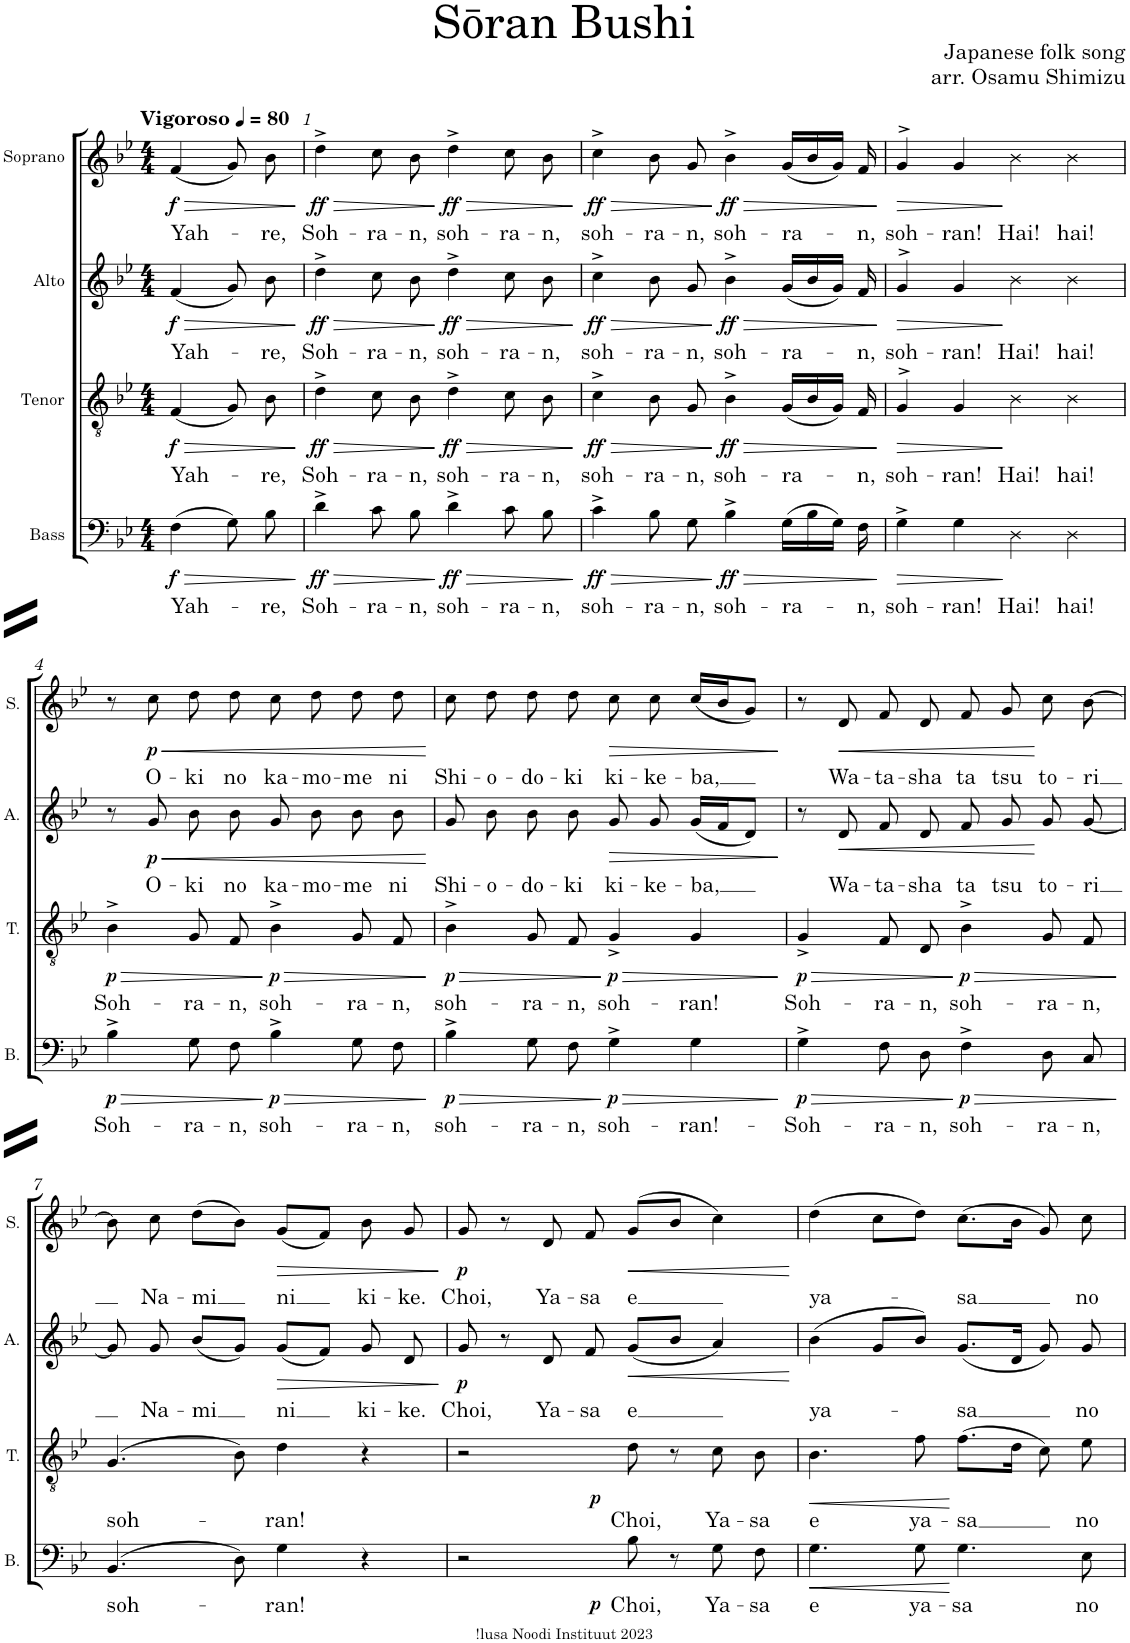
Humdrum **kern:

**kern	**text	**dynam	**kern	**text	**dynam	**kern	**text	**dynam	**kern	**text	**dynam
*part4	*part4	*part4	*part3	*part3	*part3	*part2	*part2	*part2	*part1	*part1	*part1
*staff4	*staff4	*staff4	*staff3	*staff3	*staff3	*staff2	*staff2	*staff2	*staff1	*staff1	*staff1
*I"Bass	*	*	*I"Tenor	*	*	*I"Alto	*	*	*I"Soprano	*	*
*I'B.	*	*	*I'T.	*	*	*I'A.	*	*	*I'S.	*	*
*clefF4	*	*	*clefGv2	*	*	*clefG2	*	*	*clefG2	*	*
*k[b-e-]	*	*	*k[b-e-]	*	*	*k[b-e-]	*	*	*k[b-e-]	*	*
*M4/4	*	*	*M4/4	*	*	*M4/4	*	*	*M4/4	*	*
*MM80	*	*	*MM80	*	*	*MM80	*	*	*MM80	*	*
=	=	=	=	=	=	=	=	=	=	=	=
!	!	!	!	!	!	!	!	!	!LO:TX:a:B:t=Vigoroso	!	!
!	!LO:LY:b	!LO:HP:b	!	!LO:LY:b	!LO:HP:b	!	!LO:LY:b	!LO:HP:b	!	!LO:LY:b	!LO:HP:b
!	!	!LO:DY:n=1:b	!	!	!LO:DY:n=1:b	!	!	!LO:DY:n=1:b	!	!	!LO:DY:n=1:b
(4F\	Yah-	> f	(4F/	Yah-	> f	(4f/	Yah-	> f	(4f/	Yah-	> f
8G\)	.	.	8G/)	.	.	8g/)	.	.	8g/)	.	.
!	!LO:LY:b	!	!	!LO:LY:b	!	!	!LO:LY:b	!	!	!LO:LY:b	!
8B-\	-re,	.	8B-\	-re,	.	8b-\	-re,	.	8b-\	-re,	.
.	.	]	.	.	]	.	.	]	.	.	]
=1	=1	=1	=1	=1	=1	=1	=1	=1	=1	=1	=1
!	!LO:LY:b	!LO:HP:b	!	!LO:LY:b	!LO:HP:b	!	!LO:LY:b	!LO:HP:b	!	!LO:LY:b	!LO:HP:b
!	!	!LO:DY:n=1:b	!	!	!LO:DY:n=1:b	!	!	!LO:DY:n=1:b	!	!	!LO:DY:n=1:b
4d^\	Soh-	> ff	4d^\	Soh-	> ff	4dd^\	Soh-	> ff	4dd^\	Soh-	> ff
!	!LO:LY:b	!	!	!LO:LY:b	!	!	!LO:LY:b	!	!	!LO:LY:b	!
8c\	-ra-	.	8c\	-ra-	.	8cc\	-ra-	.	8cc\	-ra-	.
!	!LO:LY:b	!	!	!LO:LY:b	!	!	!LO:LY:b	!	!	!LO:LY:b	!
8B-\	-n,	.	8B-\	-n,	.	8b-\	-n,	.	8b-\	-n,	.
!	!LO:LY:b	!LO:HP:n=1:b	!	!LO:LY:b	!LO:HP:n=1:b	!	!LO:LY:b	!LO:HP:n=1:b	!	!LO:LY:b	!LO:HP:n=1:b
!	!	!LO:DY:n=2:b	!	!	!LO:DY:n=2:b	!	!	!LO:DY:n=2:b	!	!	!LO:DY:n=2:b
4d^\	soh-	] > ff	4d^\	soh-	] > ff	4dd^\	soh-	] > ff	4dd^\	soh-	] > ff
!	!LO:LY:b	!	!	!LO:LY:b	!	!	!LO:LY:b	!	!	!LO:LY:b	!
8c\	-ra-	.	8c\	-ra-	.	8cc\	-ra-	.	8cc\	-ra-	.
!	!LO:LY:b	!	!	!LO:LY:b	!	!	!LO:LY:b	!	!	!LO:LY:b	!
8B-\	-n,	.	8B-\	-n,	.	8b-\	-n,	.	8b-\	-n,	.
.	.	]	.	.	]	.	.	]	.	.	]
=2	=2	=2	=2	=2	=2	=2	=2	=2	=2	=2	=2
!	!LO:LY:b	!LO:HP:b	!	!LO:LY:b	!LO:HP:b	!	!LO:LY:b	!LO:HP:b	!	!LO:LY:b	!LO:HP:b
!	!	!LO:DY:n=1:b	!	!	!LO:DY:n=1:b	!	!	!LO:DY:n=1:b	!	!	!LO:DY:n=1:b
4c^\	soh-	> ff	4c^\	soh-	> ff	4cc^\	soh-	> ff	4cc^\	soh-	> ff
!	!LO:LY:b	!	!	!LO:LY:b	!	!	!LO:LY:b	!	!	!LO:LY:b	!
8B-\	-ra-	.	8B-\	-ra-	.	8b-\	-ra-	.	8b-\	-ra-	.
!	!LO:LY:b	!	!	!LO:LY:b	!	!	!LO:LY:b	!	!	!LO:LY:b	!
8G\	-n,	.	8G/	-n,	.	8g/	-n,	.	8g/	-n,	.
!	!LO:LY:b	!LO:HP:n=1:b	!	!LO:LY:b	!LO:HP:n=1:b	!	!LO:LY:b	!LO:HP:n=1:b	!	!LO:LY:b	!LO:HP:n=1:b
!	!	!LO:DY:n=2:b	!	!	!LO:DY:n=2:b	!	!	!LO:DY:n=2:b	!	!	!LO:DY:n=2:b
4B-^\	soh-	] > ff	4B-^\	soh-	] > ff	4b-^\	soh-	] > ff	4b-^\	soh-	] > ff
!	!LO:LY:b	!	!	!LO:LY:b	!	!	!LO:LY:b	!	!	!LO:LY:b	!
(16G\LL	-ra-	.	(16G/LL	-ra-	.	(16g/LL	-ra-	.	(16g/LL	-ra-	.
16B-\	.	.	16B-/	.	.	16b-/	.	.	16b-/	.	.
16G\JJ)	.	.	16G/JJ)	.	.	16g/JJ)	.	.	16g/JJ)	.	.
!	!LO:LY:b	!	!	!LO:LY:b	!	!	!LO:LY:b	!	!	!LO:LY:b	!
16F\	-n,	.	16F/	-n,	.	16f/	-n,	.	16f/	-n,	.
.	.	]	.	.	]	.	.	]	.	.	]
=3	=3	=3	=3	=3	=3	=3	=3	=3	=3	=3	=3
!	!LO:LY:b	!LO:HP:b	!	!LO:LY:b	!LO:HP:b	!	!LO:LY:b	!LO:HP:b	!	!LO:LY:b	!LO:HP:b
4G^\	soh-	>	4G^>/	soh-	>	4g^>/	soh-	>	4g^>/	soh-	>
!	!LO:LY:b	!	!	!LO:LY:b	!	!	!LO:LY:b	!	!	!LO:LY:b	!
4G\	-ran!	.	4G/	-ran!	.	4g/	-ran!	.	4g/	-ran!	.
!	!LO:LY:b	!	!	!LO:LY:b	!	!	!LO:LY:b	!	!	!LO:LY:b	!
4D\	Hai!	]	4B-\	Hai!	]	4b-\	Hai!	]	4b-\	Hai!	]
!	!LO:LY:b	!	!	!LO:LY:b	!	!	!LO:LY:b	!	!	!LO:LY:b	!
4D\	hai!	.	4B-\	hai!	.	4b-\	hai!	.	4b-\	hai!	.
!!LO:LB:g=z
=4	=4	=4	=4	=4	=4	=4	=4	=4	=4	=4	=4
!	!LO:LY:b	!LO:HP:b	!	!LO:LY:b	!LO:HP:b	!	!	!	!	!	!
!	!	!LO:DY:n=1:b	!	!	!LO:DY:n=1:b	!	!	!	!	!	!
4B-^\	Soh-	> p	4B-^\	Soh-	> p	8r	.	.	8r	.	.
!	!	!	!	!	!	!	!LO:LY:b	!LO:HP:b	!	!LO:LY:b	!LO:HP:b
!	!	!	!	!	!	!	!	!LO:DY:n=1:b	!	!	!LO:DY:n=1:b
.	.	.	.	.	.	8g/	O-	< p	8cc\	O-	< p
!	!LO:LY:b	!	!	!LO:LY:b	!	!	!LO:LY:b	!	!	!LO:LY:b	!
8G\	-ra-	.	8G/	-ra-	.	8b-\	-ki	.	8dd\	-ki	.
!	!LO:LY:b	!	!	!LO:LY:b	!	!	!LO:LY:b	!	!	!LO:LY:b	!
8F\	-n,	.	8F/	-n,	.	8b-\	no	.	8dd\	no	.
!	!LO:LY:b	!LO:HP:n=1:b	!	!LO:LY:b	!LO:HP:n=1:b	!	!LO:LY:b	!	!	!LO:LY:b	!
!	!	!LO:DY:n=2:b	!	!	!LO:DY:n=2:b	!	!	!	!	!	!
4B-^\	soh-	] > p	4B-^\	soh-	] > p	8g/	ka-	.	8cc\	ka-	.
!	!	!	!	!	!	!	!LO:LY:b	!	!	!LO:LY:b	!
.	.	.	.	.	.	8b-\	-mo-	.	8dd\	-mo-	.
!	!LO:LY:b	!	!	!LO:LY:b	!	!	!LO:LY:b	!	!	!LO:LY:b	!
8G\	-ra-	.	8G/	-ra-	.	8b-\	-me	.	8dd\	-me	.
!	!LO:LY:b	!	!	!LO:LY:b	!	!	!LO:LY:b	!	!	!LO:LY:b	!
8F\	-n,	.	8F/	-n,	.	8b-\	ni	.	8dd\	ni	.
.	.	]	.	.	]	.	.	[	.	.	[
=5	=5	=5	=5	=5	=5	=5	=5	=5	=5	=5	=5
!	!LO:LY:b	!LO:HP:b	!	!LO:LY:b	!LO:HP:b	!	!LO:LY:b	!	!	!LO:LY:b	!
!	!	!LO:DY:n=1:b	!	!	!LO:DY:n=1:b	!	!	!	!	!	!
4B-^\	soh-	> p	4B-^\	soh-	> p	8g/	Shi-	.	8cc\	Shi-	.
!	!	!	!	!	!	!	!LO:LY:b	!	!	!LO:LY:b	!
.	.	.	.	.	.	8b-\	-o-	.	8dd\	-o-	.
!	!LO:LY:b	!	!	!LO:LY:b	!	!	!LO:LY:b	!	!	!LO:LY:b	!
8G\	-ra-	.	8G/	-ra-	.	8b-\	-do-	.	8dd\	-do-	.
!	!LO:LY:b	!	!	!LO:LY:b	!	!	!LO:LY:b	!	!	!LO:LY:b	!
8F\	-n,	.	8F/	-n,	.	8b-\	-ki	.	8dd\	-ki	.
!	!LO:LY:b	!LO:HP:n=1:b	!	!LO:LY:b	!LO:HP:n=1:b	!	!LO:LY:b	!LO:HP:b	!	!LO:LY:b	!LO:HP:b
!	!	!LO:DY:n=2:b	!	!	!LO:DY:n=2:b	!	!	!	!	!	!
4G^\	soh-	] > p	4G^/	soh-	] > p	8g/	ki-	>	8cc\	ki-	>
!	!	!	!	!	!	!	!LO:LY:b	!	!	!LO:LY:b	!
.	.	.	.	.	.	8g/	-ke-	.	8cc\	-ke-	.
!	!LO:LY:b	!	!	!LO:LY:b	!	!	!LO:LY:b	!	!	!LO:LY:b	!
4G\	-ran!-	.	4G/	-ran!	.	(16g/LL	-ba,	.	(16cc/LL	-ba,	.
.	.	.	.	.	.	16f/J	.	.	16b-/J	.	.
.	.	.	.	.	.	8d/J)	.	.	8g/J)	.	.
.	.	]	.	.	]	.	.	]	.	.	]
=6	=6	=6	=6	=6	=6	=6	=6	=6	=6	=6	=6
!	!LO:LY:b	!LO:HP:b	!	!LO:LY:b	!LO:HP:b	!	!	!	!	!	!
!	!	!LO:DY:n=1:b	!	!	!LO:DY:n=1:b	!	!	!	!	!	!
4G^\	Soh-	> p	4G^/	Soh-	> p	8r	.	.	8r	.	.
!	!	!	!	!	!	!	!LO:LY:b	!LO:HP:b	!	!LO:LY:b	!LO:HP:b
.	.	.	.	.	.	8d/	Wa-	<	8d/	Wa-	<
!	!LO:LY:b	!	!	!LO:LY:b	!	!	!LO:LY:b	!	!	!LO:LY:b	!
8F\	-ra-	.	8F/	-ra-	.	8f/	-ta-	.	8f/	-ta-	.
!	!LO:LY:b	!	!	!LO:LY:b	!	!	!LO:LY:b	!	!	!LO:LY:b	!
8D\	-n,	.	8D/	-n,	.	8d/	-sha	.	8d/	-sha	.
!	!LO:LY:b	!LO:HP:n=1:b	!	!LO:LY:b	!LO:HP:n=1:b	!	!LO:LY:b	!	!	!LO:LY:b	!
!	!	!LO:DY:n=2:b	!	!	!LO:DY:n=2:b	!	!	!	!	!	!
4F^\	soh-	] > p	4B-^\	soh-	] > p	8f/	ta	.	8f/	ta	.
!	!	!	!	!	!	!	!LO:LY:b	!	!	!LO:LY:b	!
.	.	.	.	.	.	8g/	tsu	.	8g/	tsu	.
!	!LO:LY:b	!	!	!LO:LY:b	!	!	!LO:LY:b	!	!	!LO:LY:b	!
8D\	-ra-	.	8G/	-ra-	.	8g/	to-	[	8cc\	to-	[
!	!LO:LY:b	!	!	!LO:LY:b	!	!	!LO:LY:b	!	!	!LO:LY:b	!
8C/	-n,	.	8F/	-n,	.	[8g/	-ri	.	[8b-\	-ri	.
.	.	]	.	.	]	.	.	.	.	.	.
!!LO:LB:g=z
=7	=7	=7	=7	=7	=7	=7	=7	=7	=7	=7	=7
!	!LO:LY:b	!	!	!LO:LY:b	!	!	!	!	!	!	!
(4.BB-/	soh-	.	(4.G/	soh-	.	8g/]	.	.	8b-\]	.	.
!	!	!	!	!	!	!	!LO:LY:b	!	!	!LO:LY:b	!
.	.	.	.	.	.	8g/	Na-	.	8cc\	Na-	.
!	!	!	!	!	!	!	!LO:LY:b	!	!	!LO:LY:b	!
.	.	.	.	.	.	(8b-/L	-mi	.	(8dd\L	-mi	.
8D\)	.	.	8B-\)	.	.	8g/J)	.	.	8b-\J)	.	.
!	!LO:LY:b	!	!	!LO:LY:b	!	!	!LO:LY:b	!LO:HP:b	!	!LO:LY:b	!LO:HP:b
4G\	-ran!	.	4d\	-ran!	.	(8g/L	ni	>	(8g/L	ni	>
.	.	.	.	.	.	8f/J)	.	.	8f/J)	.	.
!	!	!	!	!	!	!	!LO:LY:b	!	!	!LO:LY:b	!
4r	.	.	4r	.	.	8g/	ki-	.	8b-\	ki-	.
!	!	!	!	!	!	!	!LO:LY:b	!	!	!LO:LY:b	!
.	.	.	.	.	.	8d/	-ke.	.	8g/	-ke.	.
.	.	.	.	.	.	.	.	]	.	.	]
=8	=8	=8	=8	=8	=8	=8	=8	=8	=8	=8	=8
!	!	!	!	!	!	!	!LO:LY:b	!LO:DY:b	!	!LO:LY:b	!LO:DY:b
2r	.	.	2r	.	.	8g/	Choi,	p	8g/	Choi,	p
.	.	.	.	.	.	8r	.	.	8r	.	.
!	!	!	!	!	!	!	!LO:LY:b	!	!	!LO:LY:b	!
.	.	.	.	.	.	8d/	Ya-	.	8d/	Ya-	.
!	!	!	!	!	!	!	!LO:LY:b	!	!	!LO:LY:b	!
.	.	.	.	.	.	8f/	-sa	.	8f/	-sa	.
!	!LO:LY:b	!LO:DY:b	!	!LO:LY:b	!LO:DY:b	!	!LO:LY:b	!LO:HP:b	!	!LO:LY:b	!LO:HP:b
8B-\	Choi,	p	8d\	Choi,	p	(8g/L	e	<	(8g/L	e	<
8r	.	.	8r	.	.	8b-/J	.	.	8b-/J	.	.
!	!LO:LY:b	!	!	!LO:LY:b	!	!	!	!	!	!	!
8G\	Ya-	.	8c\	Ya-	.	4a/)	.	.	4cc\)	.	.
!	!LO:LY:b	!	!	!LO:LY:b	!	!	!	!	!	!	!
8F\	-sa	.	8B-\	-sa	.	.	.	.	.	.	.
.	.	.	.	.	.	.	.	[	.	.	[
=9	=9	=9	=9	=9	=9	=9	=9	=9	=9	=9	=9
!	!LO:LY:b	!LO:HP:b	!	!LO:LY:b	!LO:HP:b	!	!LO:LY:b	!	!	!LO:LY:b	!
4.G\	e	<	4.B-\	e	<	(4b-\	ya-	.	(4dd\	ya-	.
.	.	.	.	.	.	8g/L	.	.	8cc\L	.	.
!	!LO:LY:b	!	!	!LO:LY:b	!	!	!	!	!	!	!
8G\	ya-	.	8f\	ya-	.	8b-/J)	.	.	8dd\J)	.	.
!	!LO:LY:b	!	!	!LO:LY:b	!	!	!LO:LY:b	!	!	!LO:LY:b	!
4.G\	-sa	[	(8.f\L	-sa	[	(8.g/L	-sa	.	(8.cc\L	-sa	.
.	.	.	16d\Jk	.	.	16d/Jk	.	.	16b-\Jk	.	.
.	.	.	8c\)	.	.	8g/)	.	.	8g/)	.	.
!	!LO:LY:b	!	!	!LO:LY:b	!	!	!LO:LY:b	!	!	!LO:LY:b	!
8E-\	no	.	8e-\	no	.	8g/	no	.	8cc\	no	.
=	=	=	=	=	=	=	=	=	=	=	=
*-	*-	*-	*-	*-	*-	*-	*-	*-	*-	*-	*-
